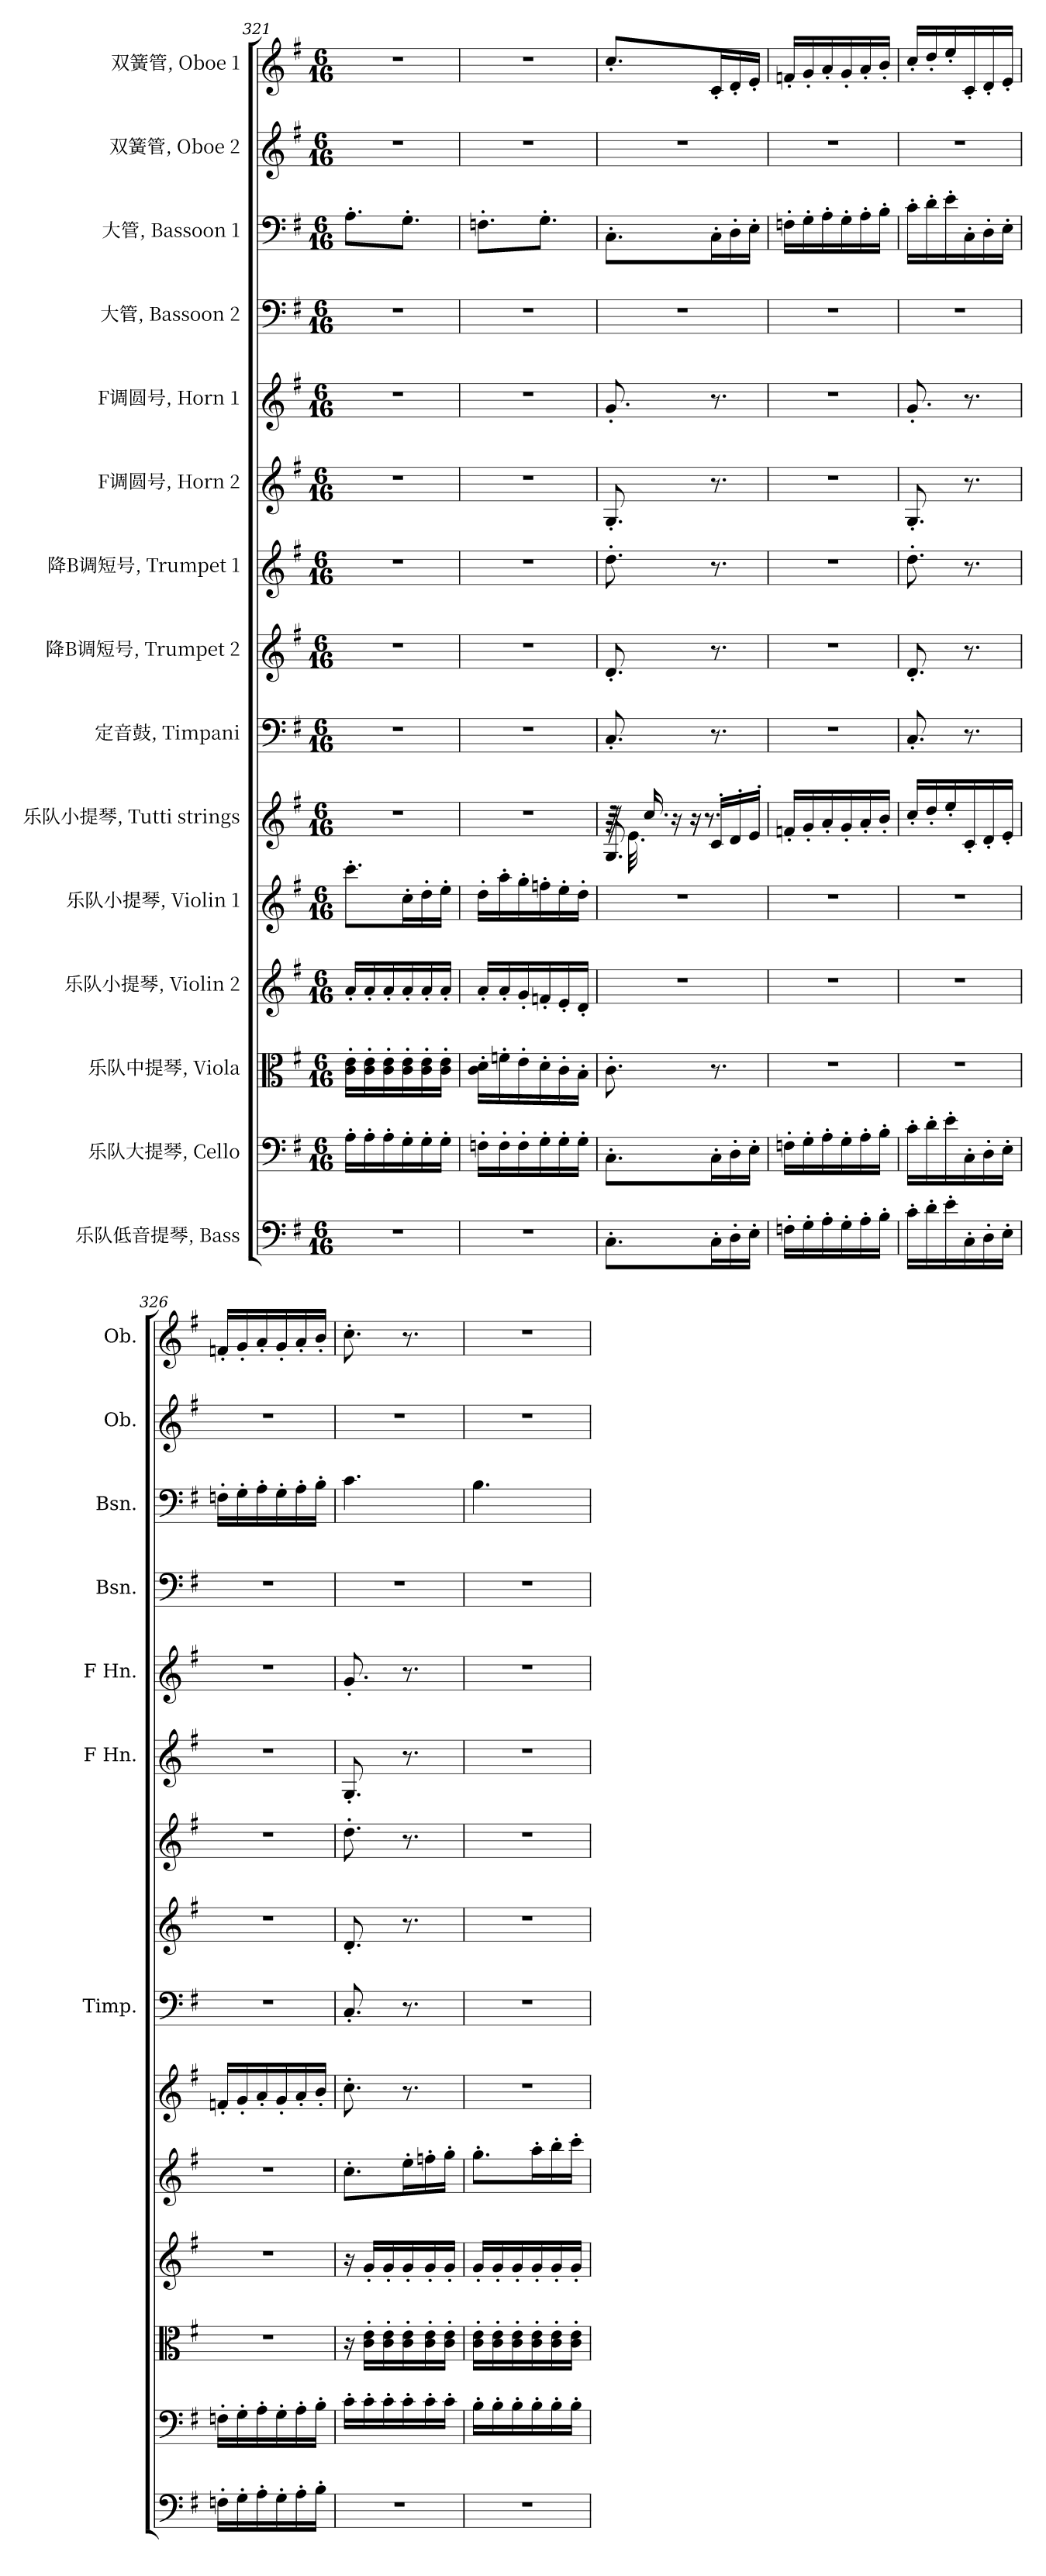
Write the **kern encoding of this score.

**kern	**kern	**kern	**kern	**kern	**kern	**kern	**kern	**kern	**kern	**kern	**kern	**kern	**kern	**kern
*part15	*part14	*part13	*part12	*part11	*part10	*part9	*part8	*part7	*part6	*part5	*part4	*part3	*part2	*part1
*staff15	*staff14	*staff13	*staff12	*staff11	*staff10	*staff9	*staff8	*staff7	*staff6	*staff5	*staff4	*staff3	*staff2	*staff1
*I"乐队低音提琴, Bass	*I"乐队大提琴, Cello	*I"乐队中提琴, Viola	*I"乐队小提琴, Violin 2	*I"乐队小提琴, Violin 1	*I"乐队小提琴, Tutti strings	*I"定音鼓, Timpani	*I"降B调短号, Trumpet 2	*I"降B调短号, Trumpet 1	*I"F调圆号, Horn 2	*I"F调圆号, Horn 1	*I"大管, Bassoon 2	*I"大管, Bassoon 1	*I"双簧管, Oboe 2	*I"双簧管, Oboe 1
*	*	*	*	*	*	*I'Timp.	*	*	*I'F Hn.	*I'F Hn.	*I'Bsn.	*I'Bsn.	*I'Ob.	*I'Ob.
*clefF4	*clefF4	*clefC3	*clefG2	*clefG2	*clefG2	*clefF4	*clefG2	*clefG2	*clefG2	*clefG2	*clefF4	*clefF4	*clefG2	*clefG2
*ITrd7c12	*	*	*	*	*	*	*ITrd1c2	*ITrd1c2	*ITrd4c7	*ITrd4c7	*	*	*	*
*k[f#]	*k[f#]	*k[f#]	*k[f#]	*k[f#]	*k[f#]	*k[f#]	*k[b-]	*k[b-]	*k[]	*k[]	*k[f#]	*k[f#]	*k[f#]	*k[f#]
*M6/16	*M6/16	*M6/16	*M6/16	*M6/16	*M6/16	*M6/16	*M6/16	*M6/16	*M6/16	*M6/16	*M6/16	*M6/16	*M6/16	*M6/16
*MM128	*MM128	*MM128	*MM128	*MM128	*MM128	*MM128	*MM128	*MM128	*MM128	*MM128	*MM128	*MM128	*MM128	*MM128
=321	=321	=321	=321	=321	=321	=321	=321	=321	=321	=321	=321	=321	=321	=321
4.r	16A'\LL	16c\' 16e\'LL	16a'/LL	8.ccc'\L	4.r	4.r	4.r	4.r	4.r	4.r	4.r	8.A'\L	4.r	4.r
.	16A'\	16c\' 16e\'	16a'/	.	.	.	.	.	.	.	.	.	.	.
.	16A'\	16c\' 16e\'	16a'/	.	.	.	.	.	.	.	.	.	.	.
.	16G'\	16c\' 16e\'	16a'/	16cc'\L	.	.	.	.	.	.	.	8.G'\J	.	.
.	16G'\	16c\' 16e\'	16a'/	16dd'\	.	.	.	.	.	.	.	.	.	.
.	16G'\JJ	16c\' 16e\'JJ	16a'/JJ	16ee'\JJ	.	.	.	.	.	.	.	.	.	.
=322	=322	=322	=322	=322	=322	=322	=322	=322	=322	=322	=322	=322	=322	=322
4.r	16Fn'\LL	16c\' 16d\'LL	16a'/LL	16dd'\LL	4.r	4.r	4.r	4.r	4.r	4.r	4.r	8.Fn'\L	4.r	4.r
.	16F'\	16fn'\	16a'/	16aa'\	.	.	.	.	.	.	.	.	.	.
.	16F'\	16e'\	16g'/	16gg'\	.	.	.	.	.	.	.	.	.	.
.	16G'\	16d'\	16fn'/	16ffn'\	.	.	.	.	.	.	.	8.G'\J	.	.
.	16G'\	16c'\	16e'/	16ee'\	.	.	.	.	.	.	.	.	.	.
.	16G'\JJ	16B'\JJ	16d'/JJ	16dd'\JJ	.	.	.	.	.	.	.	.	.	.
!!LO:PB:g=z
=323	=323	=323	=323	=323	=323	=323	=323	=323	=323	=323	=323	=323	=323	=323
*	*	*	*	*	*	*	*	*	*	*	*	*	*	*MM129
*	*	*	*	*	*^	*	*	*	*	*	*	*	*	*
*	*	*	*	*	*	*^	*	*	*	*	*	*	*	*	*
8.CC'\L	8.C'\L	8.c'\	4.r	4.r	32r	64r	8.G'/	8.C'/	8.c'/	8.cc'\	8.C'/	8.c'/	4.r	8.C'\L	4.r	8.cc'/L
.	.	.	.	.	.	32.e\	.	.	.	.	.	.	.	.	.	.
.	.	.	.	.	16.cc/	.	.	.	.	.	.	.	.	.	.	.
.	.	.	.	.	.	16r	.	.	.	.	.	.	.	.	.	.
.	.	.	.	.	16r	16r	.	.	.	.	.	.	.	.	.	.
*	*	*	*	*	*	*	*	*	*	*	*	*	*	*	*	*MM129
16CC'\L	16C'\L	8.r	.	.	16c'/LL	8.r	8.r	8.r	8.r	8.r	8.r	8.r	.	16C'\L	.	16c'/L
16DD'\	16D'\	.	.	.	16d'/	.	.	.	.	.	.	.	.	16D'\	.	16d'/
16EE'\JJ	16E'\JJ	.	.	.	16e'/JJ	.	.	.	.	.	.	.	.	16E'\JJ	.	16e'/JJ
*	*	*	*	*	*v	*v	*v	*	*	*	*	*	*	*	*	*
=324	=324	=324	=324	=324	=324	=324	=324	=324	=324	=324	=324	=324	=324	=324
16FFn'\LL	16Fn'\LL	4.r	4.r	4.r	16fn'/LL	4.r	4.r	4.r	4.r	4.r	4.r	16Fn'\LL	4.r	16fn'/LL
16GG'\	16G'\	.	.	.	16g'/	.	.	.	.	.	.	16G'\	.	16g'/
16AA'\	16A'\	.	.	.	16a'/	.	.	.	.	.	.	16A'\	.	16a'/
16GG'\	16G'\	.	.	.	16g'/	.	.	.	.	.	.	16G'\	.	16g'/
16AA'\	16A'\	.	.	.	16a'/	.	.	.	.	.	.	16A'\	.	16a'/
16BB'\JJ	16B'\JJ	.	.	.	16b'/JJ	.	.	.	.	.	.	16B'\JJ	.	16b'/JJ
=325	=325	=325	=325	=325	=325	=325	=325	=325	=325	=325	=325	=325	=325	=325
16C'\LL	16c'\LL	4.r	4.r	4.r	16cc'/LL	8.C'/	8.c'/	8.cc'\	8.C'/	8.c'/	4.r	16c'\LL	4.r	16cc'/LL
16D'\	16d'\	.	.	.	16dd'/	.	.	.	.	.	.	16d'\	.	16dd'/
*	*	*	*	*	*	*	*	*	*	*	*	*	*	*MM112
16E'\	16e'\	.	.	.	16ee'/	.	.	.	.	.	.	16e'\	.	16ee'/
*	*	*	*	*	*	*	*	*	*	*	*	*	*	*MM129
16CC'\	16C'\	.	.	.	16c'/	8.r	8.r	8.r	8.r	8.r	.	16C'\	.	16c'/
16DD'\	16D'\	.	.	.	16d'/	.	.	.	.	.	.	16D'\	.	16d'/
16EE'\JJ	16E'\JJ	.	.	.	16e'/JJ	.	.	.	.	.	.	16E'\JJ	.	16e'/JJ
=326	=326	=326	=326	=326	=326	=326	=326	=326	=326	=326	=326	=326	=326	=326
16FFn'\LL	16Fn'\LL	4.r	4.r	4.r	16fn'/LL	4.r	4.r	4.r	4.r	4.r	4.r	16Fn'\LL	4.r	16fn'/LL
16GG'\	16G'\	.	.	.	16g'/	.	.	.	.	.	.	16G'\	.	16g'/
16AA'\	16A'\	.	.	.	16a'/	.	.	.	.	.	.	16A'\	.	16a'/
16GG'\	16G'\	.	.	.	16g'/	.	.	.	.	.	.	16G'\	.	16g'/
16AA'\	16A'\	.	.	.	16a'/	.	.	.	.	.	.	16A'\	.	16a'/
*	*	*	*	*	*	*	*	*	*	*	*	*	*	*MM122
16BB'\JJ	16B'\JJ	.	.	.	16b'/JJ	.	.	.	.	.	.	16B'\JJ	.	16b'/JJ
=327	=327	=327	=327	=327	=327	=327	=327	=327	=327	=327	=327	=327	=327	=327
4.r	16c'\LL	16r	16r	8.cc'\L	8.cc'\	8.C'/	8.c'/	8.cc'\	8.C'/	8.c'/	4.r	4.c\	4.r	8.cc'\
.	16c'\	16c\' 16e\'LL	16g'/LL	.	.	.	.	.	.	.	.	.	.	.
.	16c'\	16c\' 16e\'	16g'/	.	.	.	.	.	.	.	.	.	.	.
.	16c'\	16c\' 16e\'	16g'/	16ee'\L	8.r	8.r	8.r	8.r	8.r	8.r	.	.	.	8.r
.	16c'\	16c\' 16e\'	16g'/	16ffn'\	.	.	.	.	.	.	.	.	.	.
.	16c'\JJ	16c\' 16e\'JJ	16g'/JJ	16gg'\JJ	.	.	.	.	.	.	.	.	.	.
!!LO:PB:g=z
=328	=328	=328	=328	=328	=328	=328	=328	=328	=328	=328	=328	=328	=328	=328
*	*	*	*	*	*	*	*	*	*	*	*	*	*	*MM128
4.r	16B'\LL	16c\' 16e\'LL	16g'/LL	8.gg'\L	4.r	4.r	4.r	4.r	4.r	4.r	4.r	4.B\	4.r	4.r
.	16B'\	16c\' 16e\'	16g'/	.	.	.	.	.	.	.	.	.	.	.
.	16B'\	16c\' 16e\'	16g'/	.	.	.	.	.	.	.	.	.	.	.
.	16B'\	16c\' 16e\'	16g'/	16aa'\L	.	.	.	.	.	.	.	.	.	.
.	16B'\	16c\' 16e\'	16g'/	16bb'\	.	.	.	.	.	.	.	.	.	.
.	16B'\JJ	16c\' 16e\'JJ	16g'/JJ	16ccc'\JJ	.	.	.	.	.	.	.	.	.	.
=	=	=	=	=	=	=	=	=	=	=	=	=	=	=
*-	*-	*-	*-	*-	*-	*-	*-	*-	*-	*-	*-	*-	*-	*-
